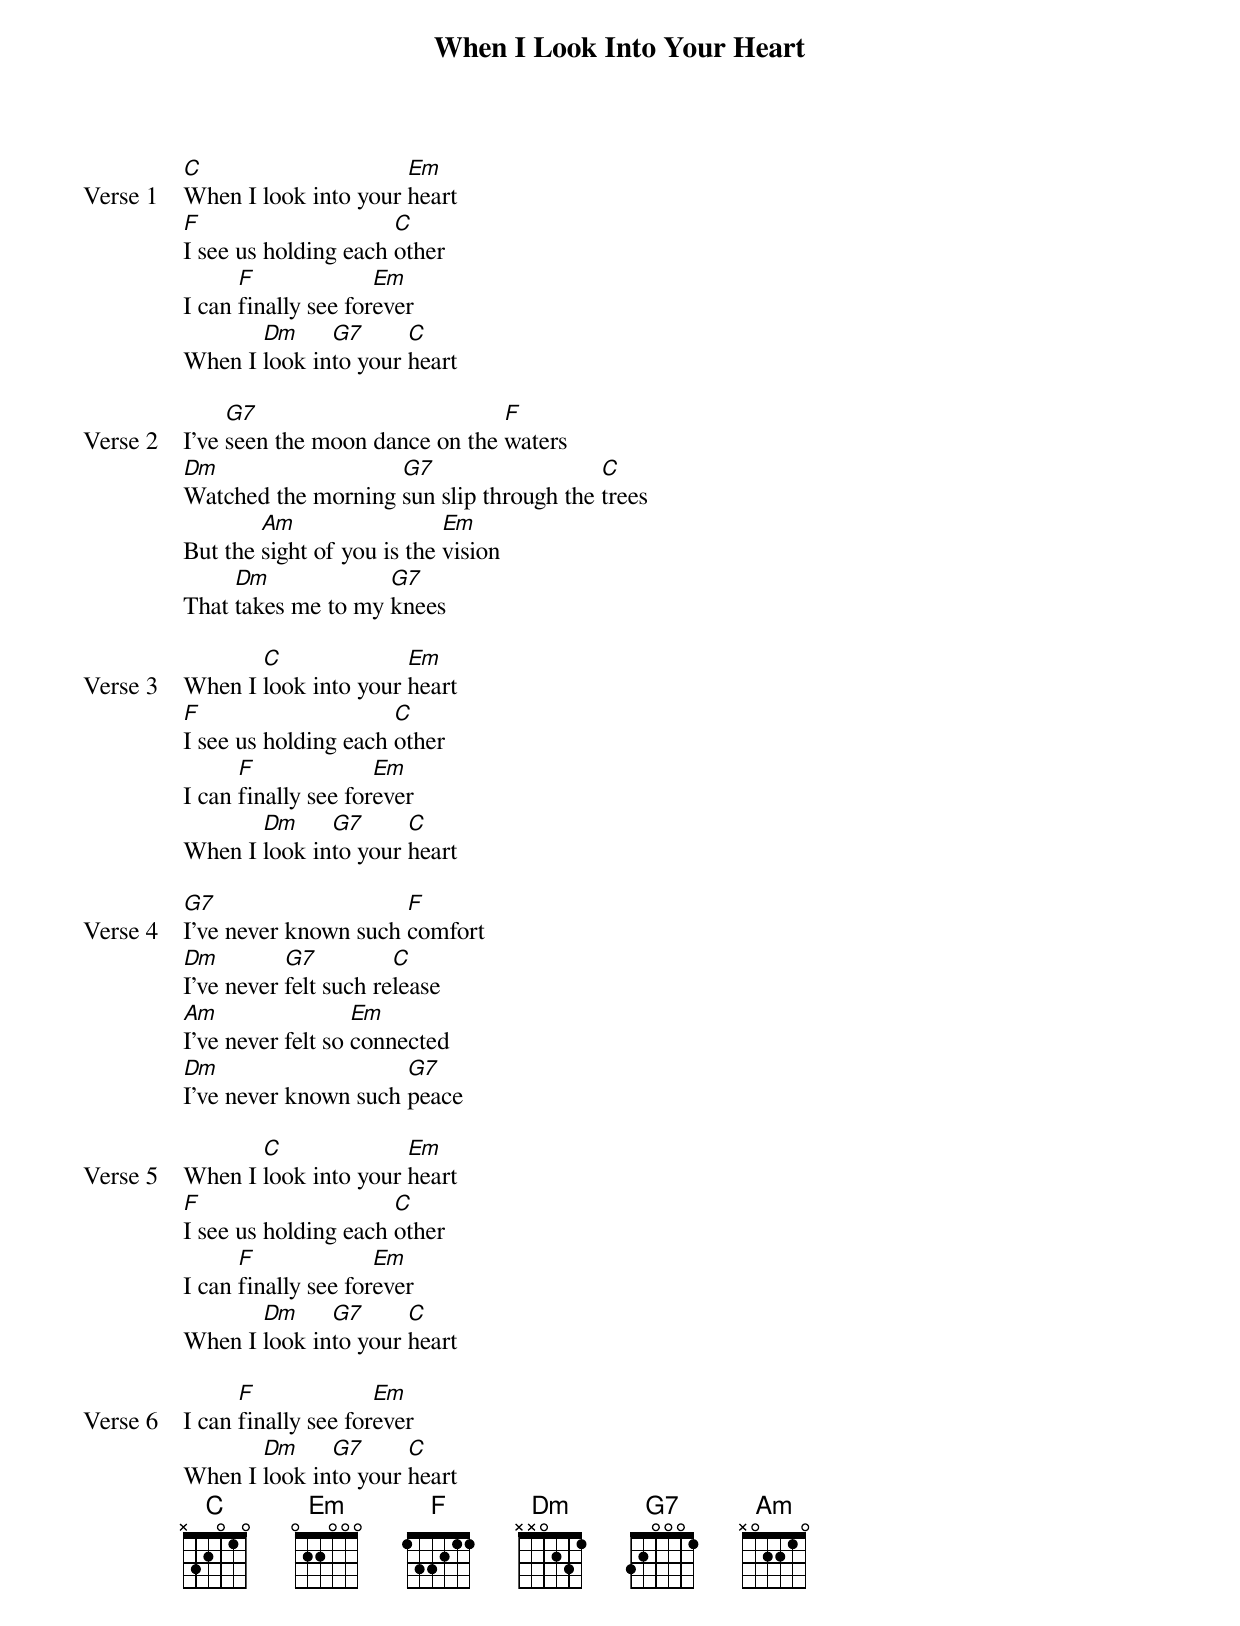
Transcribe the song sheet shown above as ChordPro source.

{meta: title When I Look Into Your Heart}
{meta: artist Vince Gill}
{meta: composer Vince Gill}
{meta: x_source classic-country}
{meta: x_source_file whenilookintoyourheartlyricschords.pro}
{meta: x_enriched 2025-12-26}

{start_of_verse: Verse 1}
[C]When I look into your [Em]heart
[F]I see us holding each [C]other
I can [F]finally see for[Em]ever
When I [Dm]look in[G7]to your [C]heart
{end_of_verse}

{start_of_verse: Verse 2}
I've [G7]seen the moon dance on the [F]waters
[Dm]Watched the morning [G7]sun slip through the [C]trees
But the [Am]sight of you is the [Em]vision
That [Dm]takes me to my [G7]knees
{end_of_verse}

{start_of_verse: Verse 3}
When I [C]look into your [Em]heart
[F]I see us holding each [C]other
I can [F]finally see for[Em]ever
When I [Dm]look in[G7]to your [C]heart
{end_of_verse}

{start_of_verse: Verse 4}
[G7]I've never known such [F]comfort
[Dm]I've never [G7]felt such re[C]lease
[Am]I've never felt so [Em]connected
[Dm]I've never known such [G7]peace
{end_of_verse}

{start_of_verse: Verse 5}
When I [C]look into your [Em]heart
[F]I see us holding each [C]other
I can [F]finally see for[Em]ever
When I [Dm]look in[G7]to your [C]heart
{end_of_verse}

{start_of_verse: Verse 6}
I can [F]finally see for[Em]ever
When I [Dm]look in[G7]to your [C]heart
{end_of_verse}
